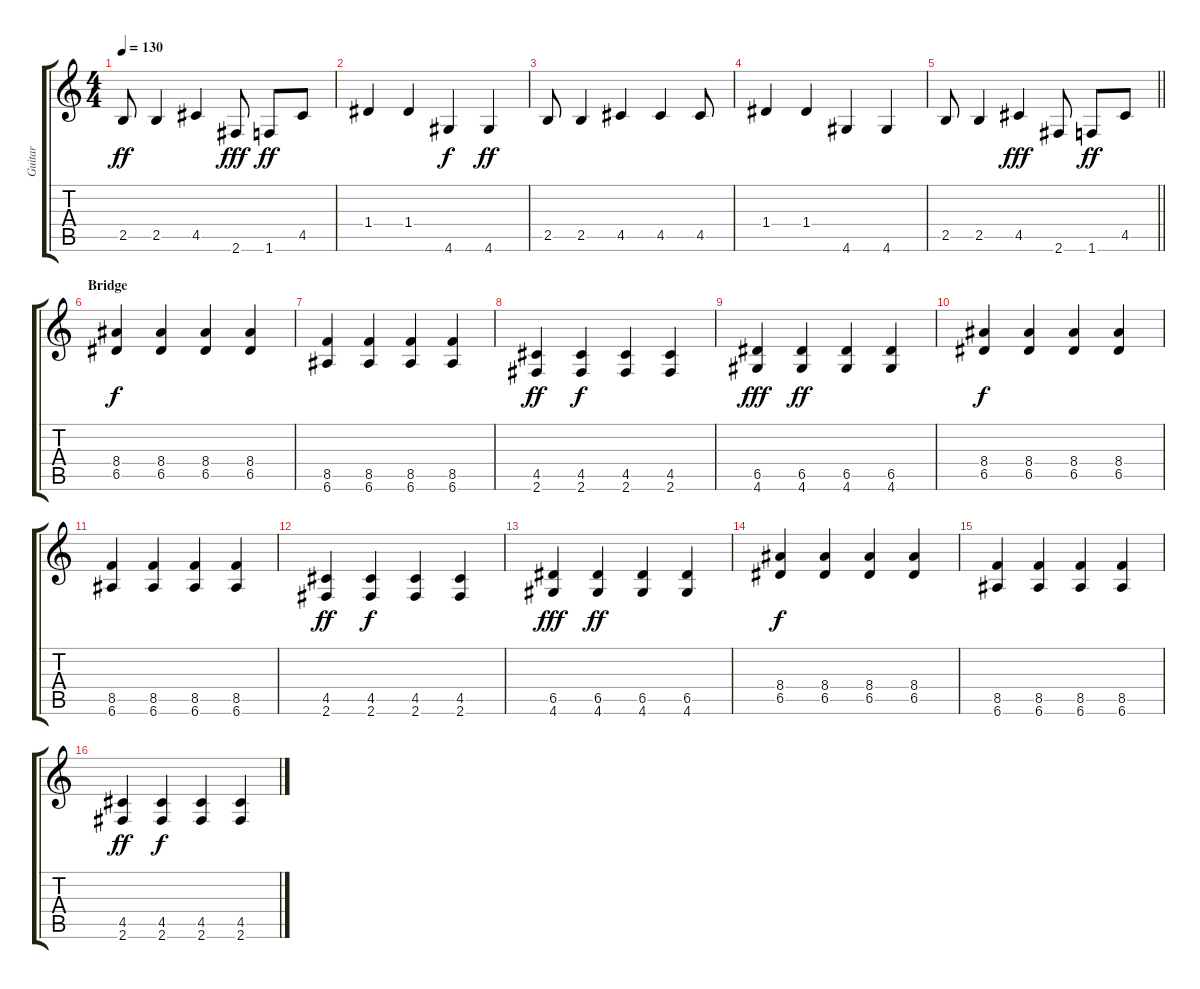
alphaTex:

\track ("Guitar" "Guitar") {instrument distortionguitar}
\staff {score tabs}
\tuning (E4 B3 G3 D3 A2 E2) {hide}
\ts (4 4)
\tempo 130
\clef g2
\ks c
2.5.8{dy ff} 2.5.4 4.5.4 2.6.8{dy fff} 1.6.8{dy ff} 4.5.8 |
1.4.4 1.4.4 4.6.4{dy f} 4.6.4{dy ff} |
2.5.8 2.5.4 4.5.4 4.5.4 4.5.8 |
1.4.4 1.4.4 4.6.4 4.6.4 |
\barLineRight lightlight
2.5.8 2.5.4 4.5.4{dy fff} 2.6.8 1.6.8{dy ff} 4.5.8 |
\section ("" "Bridge")
(8.4 6.5).4{dy f} (8.4 6.5).4 (8.4 6.5).4 (8.4 6.5).4 |
(8.5 6.6).4 (8.5 6.6).4 (8.5 6.6).4 (8.5 6.6).4 |
(4.5 2.6).4{dy ff} (4.5 2.6).4{dy f} (4.5 2.6).4 (4.5 2.6).4 |
(6.5 4.6).4{dy fff} (6.5 4.6).4{dy ff} (6.5 4.6).4 (6.5 4.6).4 |
(8.4 6.5).4{dy f} (8.4 6.5).4 (8.4 6.5).4 (8.4 6.5).4 |
(8.5 6.6).4 (8.5 6.6).4 (8.5 6.6).4 (8.5 6.6).4 |
(4.5 2.6).4{dy ff} (4.5 2.6).4{dy f} (4.5 2.6).4 (4.5 2.6).4 |
(6.5 4.6).4{dy fff} (6.5 4.6).4{dy ff} (6.5 4.6).4 (6.5 4.6).4 |
(8.4 6.5).4{dy f} (8.4 6.5).4 (8.4 6.5).4 (8.4 6.5).4 |
(8.5 6.6).4 (8.5 6.6).4 (8.5 6.6).4 (8.5 6.6).4 |
(4.5 2.6).4{dy ff} (4.5 2.6).4{dy f} (4.5 2.6).4 (4.5 2.6).4
